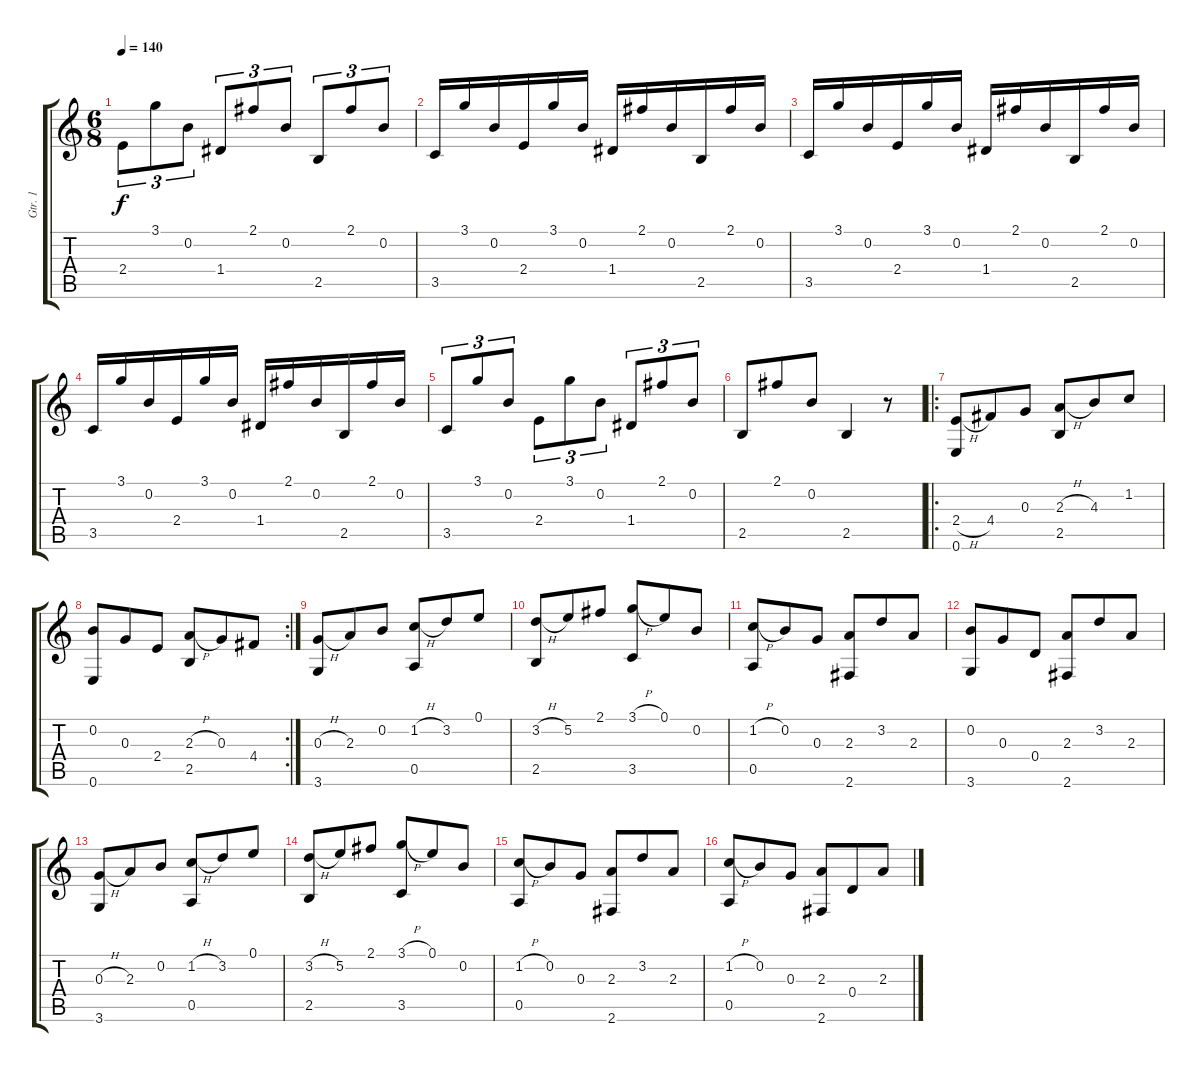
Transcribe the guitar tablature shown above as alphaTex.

\track ("Gtr. 1" "Gtr. 1") {instrument acousticguitarnylon}
\staff {score tabs}
\tuning (E4 B3 G3 D3 A2 E2) {hide}
\ts (6 8)
\tempo 140
\clef g2
\ks c
2.4.8{tu (3 2) dy f} 3.1.8{tu (3 2)} 0.2.8{tu (3 2)} 1.4.8{tu (3 2)} 2.1.8{tu (3 2)} 0.2.8{tu (3 2)} 2.5.8{tu (3 2)} 2.1.8{tu (3 2)} 0.2.8{tu (3 2)} |
3.5.16 3.1.16 0.2.16 2.4.16 3.1.16 0.2.16 1.4.16 2.1.16 0.2.16 2.5.16 2.1.16 0.2.16 |
3.5.16 3.1.16 0.2.16 2.4.16 3.1.16 0.2.16 1.4.16 2.1.16 0.2.16 2.5.16 2.1.16 0.2.16 |
3.5.16 3.1.16 0.2.16 2.4.16 3.1.16 0.2.16 1.4.16 2.1.16 0.2.16 2.5.16 2.1.16 0.2.16 |
3.5.8{tu (3 2)} 3.1.8{tu (3 2)} 0.2.8{tu (3 2)} 2.4.8{tu (3 2)} 3.1.8{tu (3 2)} 0.2.8{tu (3 2)} 1.4.8{tu (3 2)} 2.1.8{tu (3 2)} 0.2.8{tu (3 2)} |
2.5.8 2.1.8 0.2.8 2.5.4 r.8 |
\ro
(2.4{h} 0.6).8 4.4.8 0.3.8 (2.3{h} 2.5).8 4.3.8 1.2.8 |
\rc 2
(0.2 0.6).8 0.3.8 2.4.8 (2.3{h} 2.5).8 0.3.8 4.4.8 |
(0.3{h} 3.6).8 2.3.8 0.2.8 (1.2{h} 0.5).8 3.2.8 0.1.8 |
(3.2{h} 2.5).8 5.2.8 2.1.8 (3.1{h} 3.5).8 0.1.8 0.2.8 |
(1.2{h} 0.5).8 0.2.8 0.3.8 (2.3 2.6).8 3.2.8 2.3.8 |
(0.2 3.6).8 0.3.8 0.4.8 (2.3 2.6).8 3.2.8 2.3.8 |
(0.3{h} 3.6).8 2.3.8 0.2.8 (1.2{h} 0.5).8 3.2.8 0.1.8 |
(3.2{h} 2.5).8 5.2.8 2.1.8 (3.1{h} 3.5).8 0.1.8 0.2.8 |
(1.2{h} 0.5).8 0.2.8 0.3.8 (2.3 2.6).8 3.2.8 2.3.8 |
(1.2{h} 0.5).8 0.2.8 0.3.8 (2.3 2.6).8 0.4.8 2.3.8
